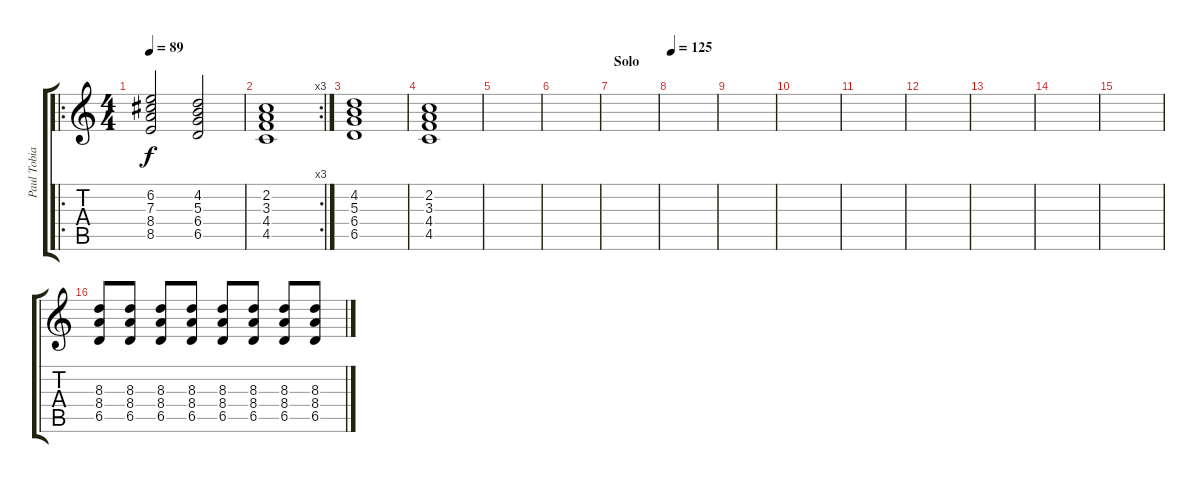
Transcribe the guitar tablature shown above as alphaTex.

\track ("Paul Tobias" "Paul Tobia") {instrument distortionguitar}
\staff {score tabs}
\tuning (Eb4 Bb3 Gb3 Db3 Ab2 Eb2) {hide}
\ro
\ts (4 4)
\tempo 89
\clef g2
\ks c
(6.2 7.3 8.4 8.5).2{dy f} (4.2 5.3 6.4 6.5).2 |
\rc 3
(2.2 3.3 4.4 4.5).1 |
(4.2 5.3 6.4 6.5).1 |
(2.2 3.3 4.4 4.5).1 |
|
|
\section ("" "Solo")
|
\tempo 125
|
|
|
|
|
|
|
|
(8.3 8.4 6.5).8 (8.3 8.4 6.5).8 (8.3 8.4 6.5).8 (8.3 8.4 6.5).8 (8.3 8.4 6.5).8 (8.3 8.4 6.5).8 (8.3 8.4 6.5).8 (8.3 8.4 6.5).8
